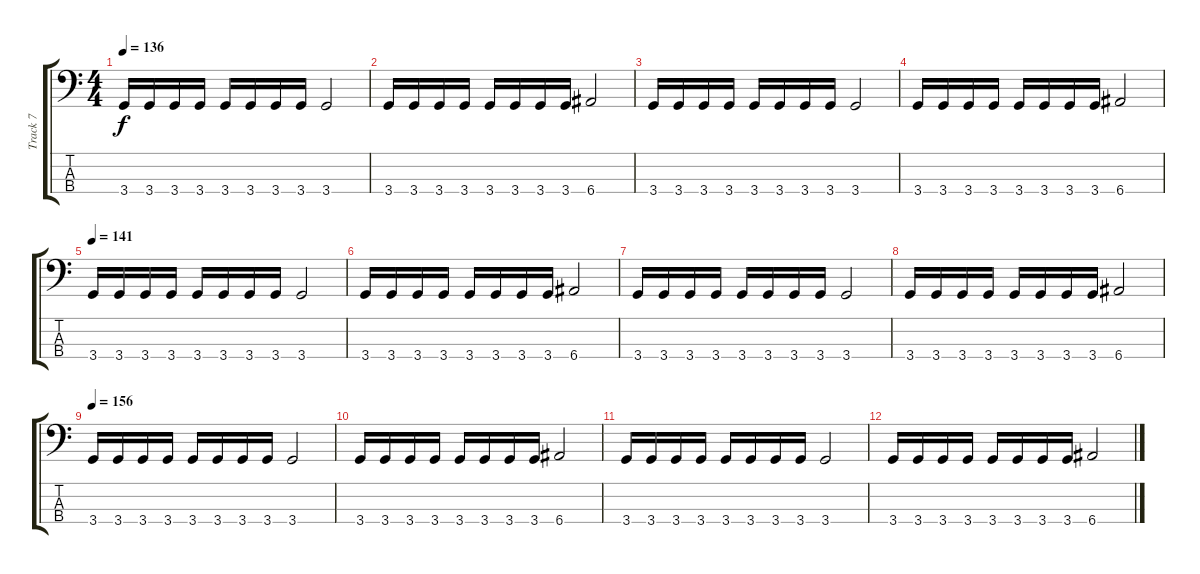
\track ("Track 7" "Track 7") {instrument electricbassfinger}
\staff {score tabs}
\tuning (G2 D2 A1 E1) {hide}
\ts (4 4)
\tempo 136
\clef f4
\ks c
3.4.16{dy f} 3.4.16 3.4.16 3.4.16 3.4.16 3.4.16 3.4.16 3.4.16 3.4.2 |
3.4.16 3.4.16 3.4.16 3.4.16 3.4.16 3.4.16 3.4.16 3.4.16 6.4.2 |
3.4.16 3.4.16 3.4.16 3.4.16 3.4.16 3.4.16 3.4.16 3.4.16 3.4.2 |
3.4.16 3.4.16 3.4.16 3.4.16 3.4.16 3.4.16 3.4.16 3.4.16 6.4.2 |
\tempo 141
3.4.16 3.4.16 3.4.16 3.4.16 3.4.16 3.4.16 3.4.16 3.4.16 3.4.2 |
3.4.16 3.4.16 3.4.16 3.4.16 3.4.16 3.4.16 3.4.16 3.4.16 6.4.2 |
3.4.16 3.4.16 3.4.16 3.4.16 3.4.16 3.4.16 3.4.16 3.4.16 3.4.2 |
3.4.16 3.4.16 3.4.16 3.4.16 3.4.16 3.4.16 3.4.16 3.4.16 6.4.2 |
\tempo 156
3.4.16 3.4.16 3.4.16 3.4.16 3.4.16 3.4.16 3.4.16 3.4.16 3.4.2 |
3.4.16 3.4.16 3.4.16 3.4.16 3.4.16 3.4.16 3.4.16 3.4.16 6.4.2 |
3.4.16 3.4.16 3.4.16 3.4.16 3.4.16 3.4.16 3.4.16 3.4.16 3.4.2 |
3.4.16 3.4.16 3.4.16 3.4.16 3.4.16 3.4.16 3.4.16 3.4.16 6.4.2
